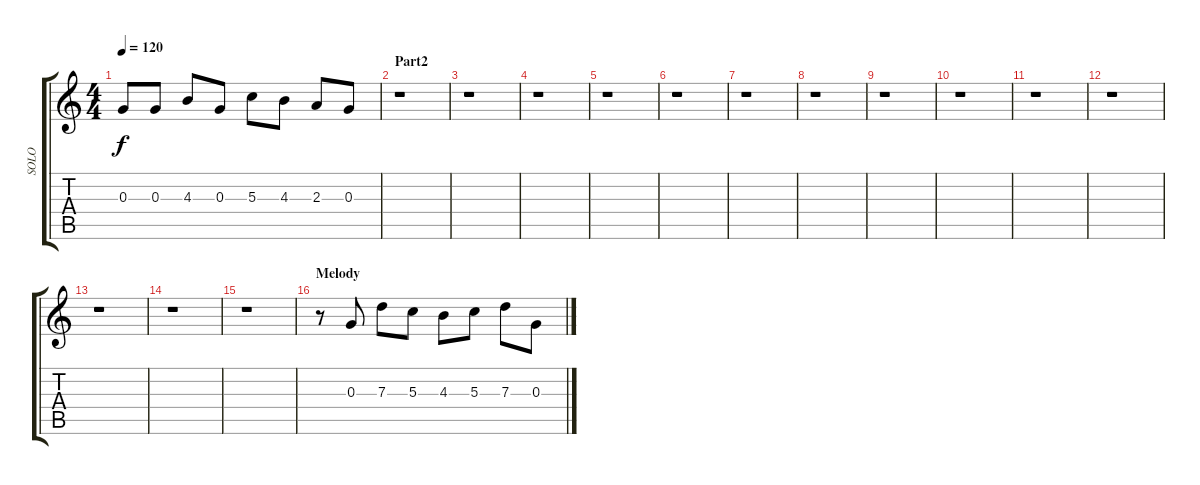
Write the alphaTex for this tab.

\track ("SOLO" "SOLO") {instrument overdrivenguitar}
\staff {score tabs}
\tuning (E4 B3 G3 D3 A2 E2) {hide}
\ts (4 4)
\tempo 120
\clef g2
\ks c
0.3{t}.8{dy f} 0.3.8 4.3.8 0.3.8 5.3.8 4.3.8 2.3.8 0.3.8 |
\section ("" "Part2")
r.1 |
r.1 |
r.1 |
r.1 |
r.1 |
r.1 |
r.1 |
r.1 |
r.1 |
r.1 |
r.1 |
r.1 |
r.1 |
r.1 |
\section ("" "Melody")
r.8 0.3.8 7.3.8 5.3.8 4.3.8 5.3.8 7.3.8 0.3.8
